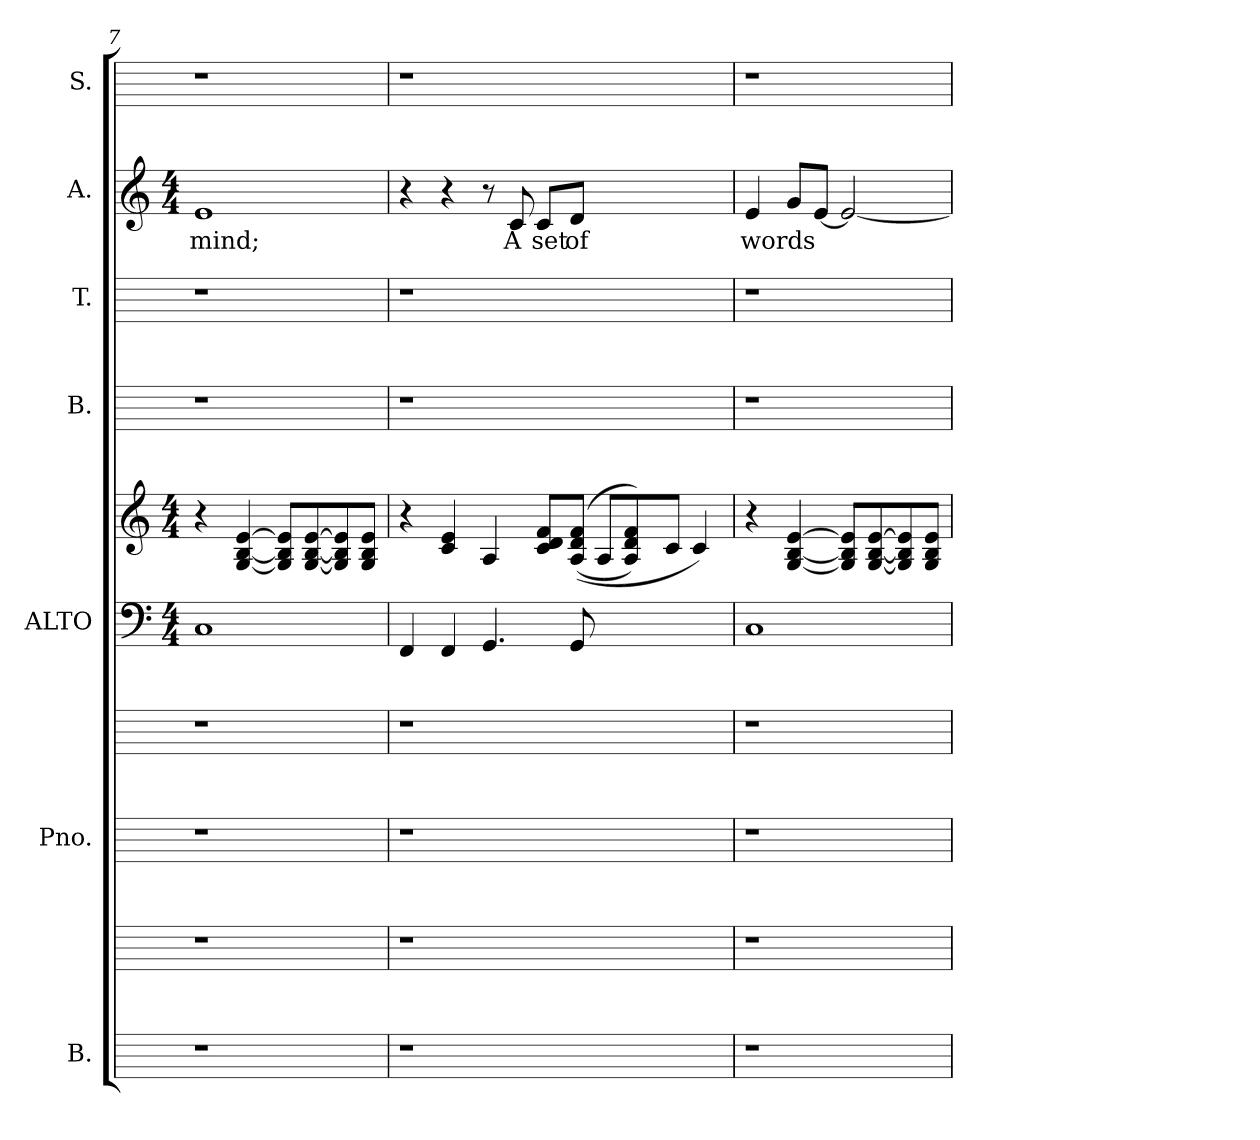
**kern	**kern	**kern	**kern	**kern	**kern	**kern	**kern	**kern	**text	**kern
*part7	*part7	*part6	*part6	*part5	*part5	*part4	*part3	*part2	*part2	*part1
*staff10	*staff9	*staff8	*staff7	*staff6	*staff5	*staff4	*staff3	*staff2	*staff2	*staff1
*I"B.	*	*I"Pno.	*	*I"ALTO	*	*I"B.	*I"T.	*I"A.	*	*I"S.
*	*	*	*	*	*	*I'B.	*I'T.	*I'A.	*	*I'S.
*	*	*	*	*clefF4	*clefG2	*	*	*clefG2	*	*
*	*	*	*	*M4/4	*M4/4	*	*	*M4/4	*	*
=7	=7	=7	=7	=7	=7	=7	=7	=7	=7	=7
!	!	!	!	!	!	!	!	!	!LO:LY:b:cj	!
1r	1r	1r	1r	1C	4r	1r	1r	1e	mind;	1r
.	.	.	.	.	[<4G/ [>4e/ [<4B/	.	.	.	.	.
.	.	.	.	.	8G/] 8B/] 8e/]L	.	.	.	.	.
.	.	.	.	.	[>8e/ [<8G/ [<8B/	.	.	.	.	.
.	.	.	.	.	8G/] 8B/] 8e/]	.	.	.	.	.
.	.	.	.	.	8G/ 8B/ 8e/J	.	.	.	.	.
=8	=8	=8	=8	=8	=8	=8	=8	=8	=8	=8
1r	1r	1r	1r	4FF/	4r	1r	1r	4r	.	1r
.	.	.	.	4FF/	4e/ 4c/	.	.	4r	.	.
.	.	.	.	4.GG/	4A/	.	.	8r	.	.
!	!	!	!	!	!	!	!	!	!LO:LY:b:cj	!
.	.	.	.	.	.	.	.	8c/	A	.
!	!	!	!	!	!	!	!	!	!LO:LY:b:cj	!
.	.	.	.	.	8c/ 8f/ 8d/L	.	.	8c/L	set	.
!	!	!	!	!	!	!	!	!	!LO:LY:b:cj	!
.	.	.	.	8GG/	(<(<(>8f/ 8A/ 8d/J	.	.	8d/J	of	.
2.ryy	2.ryy	2.ryy	2.ryy	2.ryy	8A/L	2.ryy	2.ryy	2.ryy	.	2.ryy
.	.	.	.	.	4f/ 4A/ 4d/))	.	.	.	.	.
.	.	.	.	.	8c/J	.	.	.	.	.
.	.	.	.	.	4c/)	.	.	.	.	.
=9	=9	=9	=9	=9	=9	=9	=9	=9	=9	=9
!	!	!	!	!	!	!	!	!	!LO:LY:b	!
1r	1r	1r	1r	1C	4r	1r	1r	4e/	words	1r
.	.	.	.	.	[<4G/ [>4e/ [<4B/	.	.	8g/L	.	.
.	.	.	.	.	.	.	.	[<8e/J	.	.
.	.	.	.	.	8G/] 8B/] 8e/]L	.	.	2e/_>	.	.
.	.	.	.	.	[>8e/ [<8G/ [<8B/	.	.	.	.	.
.	.	.	.	.	8G/] 8B/] 8e/]	.	.	.	.	.
.	.	.	.	.	8G/ 8B/ 8e/J	.	.	.	.	.
=	=	=	=	=	=	=	=	=	=	=
*-	*-	*-	*-	*-	*-	*-	*-	*-	*-	*-
